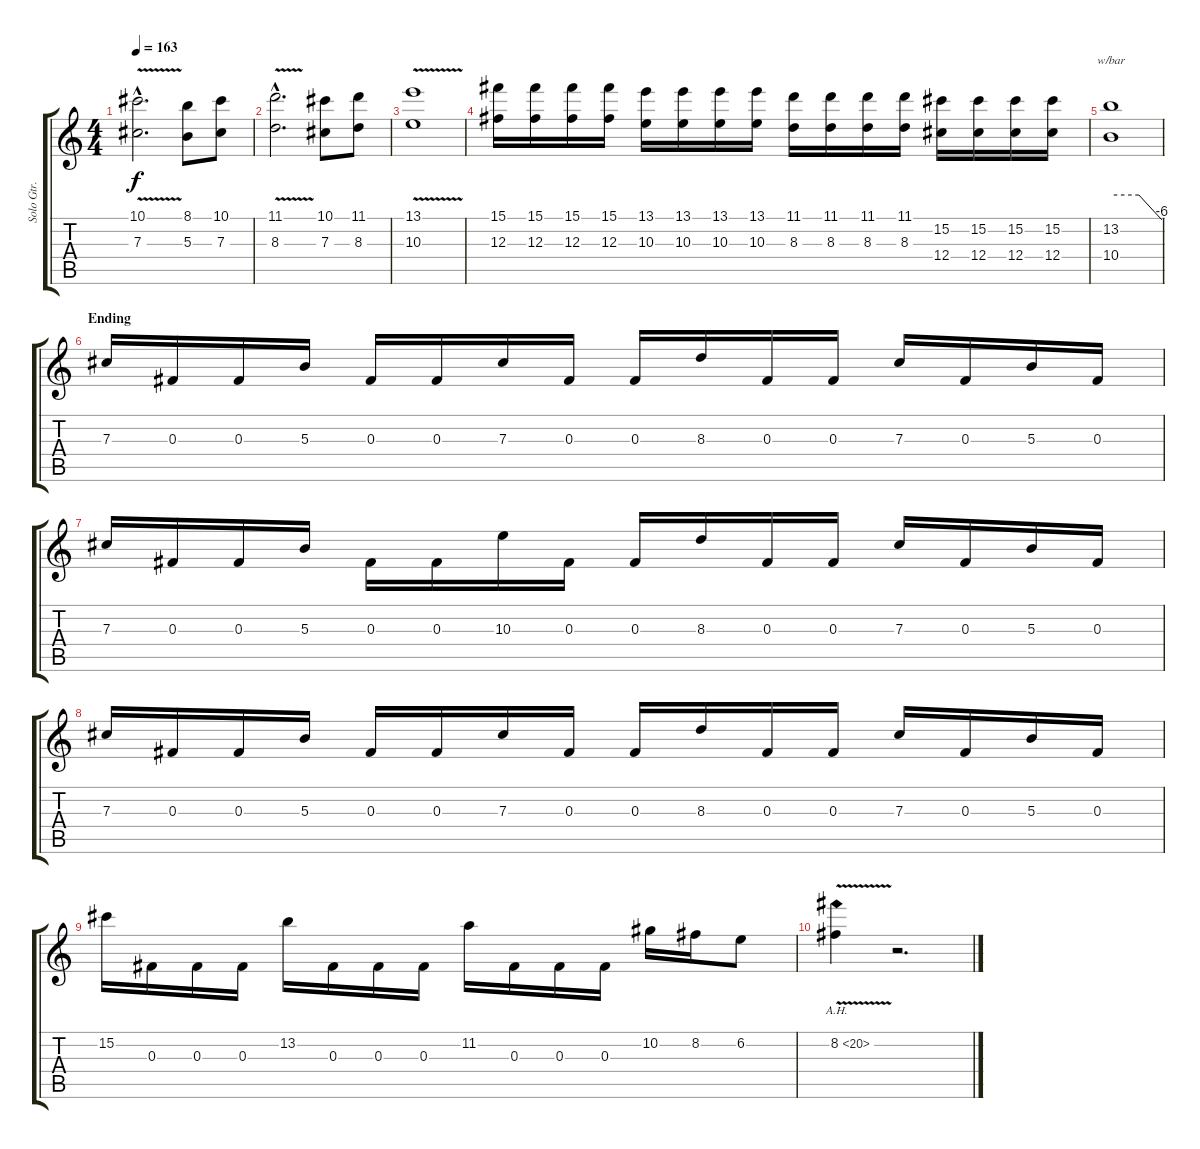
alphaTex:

\track ("Solo Gtr." "Solo Gtr.") {instrument distortionguitar}
\staff {score tabs}
\tuning (Eb4 Bb3 Gb3 Db3 Ab2 Eb2) {hide}
\ts (4 4)
\tempo 163
\clef g2
\ks c
(10.1{hac} 7.3{v hac}).2{d dy f} (8.1 5.3).8 (10.1 7.3).8 |
(11.1{hac} 8.3{v hac}).2{d} (10.1 7.3).8 (11.1 8.3).8 |
(13.1{v} 10.3).1 |
(15.1 12.3).16 (15.1 12.3).16 (15.1 12.3).16 (15.1 12.3).16 (13.1 10.3).16 (13.1 10.3).16 (13.1 10.3).16 (13.1 10.3).16 (11.1 8.3).16 (11.1 8.3).16 (11.1 8.3).16 (11.1 8.3).16 (15.2 12.4).16 (15.2 12.4).16 (15.2 12.4).16 (15.2 12.4).16 |
(13.2 10.4).1{tbe (custom default 0 0 33 0 60 -24)} |
\section ("" "Ending")
7.3.16{volume 16} 0.3.16 0.3.16 5.3.16 0.3.16 0.3.16 7.3.16 0.3.16 0.3.16 8.3.16 0.3.16 0.3.16 7.3.16 0.3.16 5.3.16 0.3.16 |
7.3.16 0.3.16 0.3.16 5.3.16 0.3.16 0.3.16 10.3.16 0.3.16 0.3.16 8.3.16 0.3.16 0.3.16 7.3.16 0.3.16 5.3.16 0.3.16 |
7.3.16 0.3.16 0.3.16 5.3.16 0.3.16 0.3.16 7.3.16 0.3.16 0.3.16 8.3.16 0.3.16 0.3.16 7.3.16 0.3.16 5.3.16 0.3.16 |
15.2.16 0.3.16 0.3.16 0.3.16 13.2.16 0.3.16 0.3.16 0.3.16 11.2.16 0.3.16 0.3.16 0.3.16 10.2.16 8.2.16 6.2.8 |
8.2{ah 12 v}.4{instrument guitarharmonics} r.2{d}
